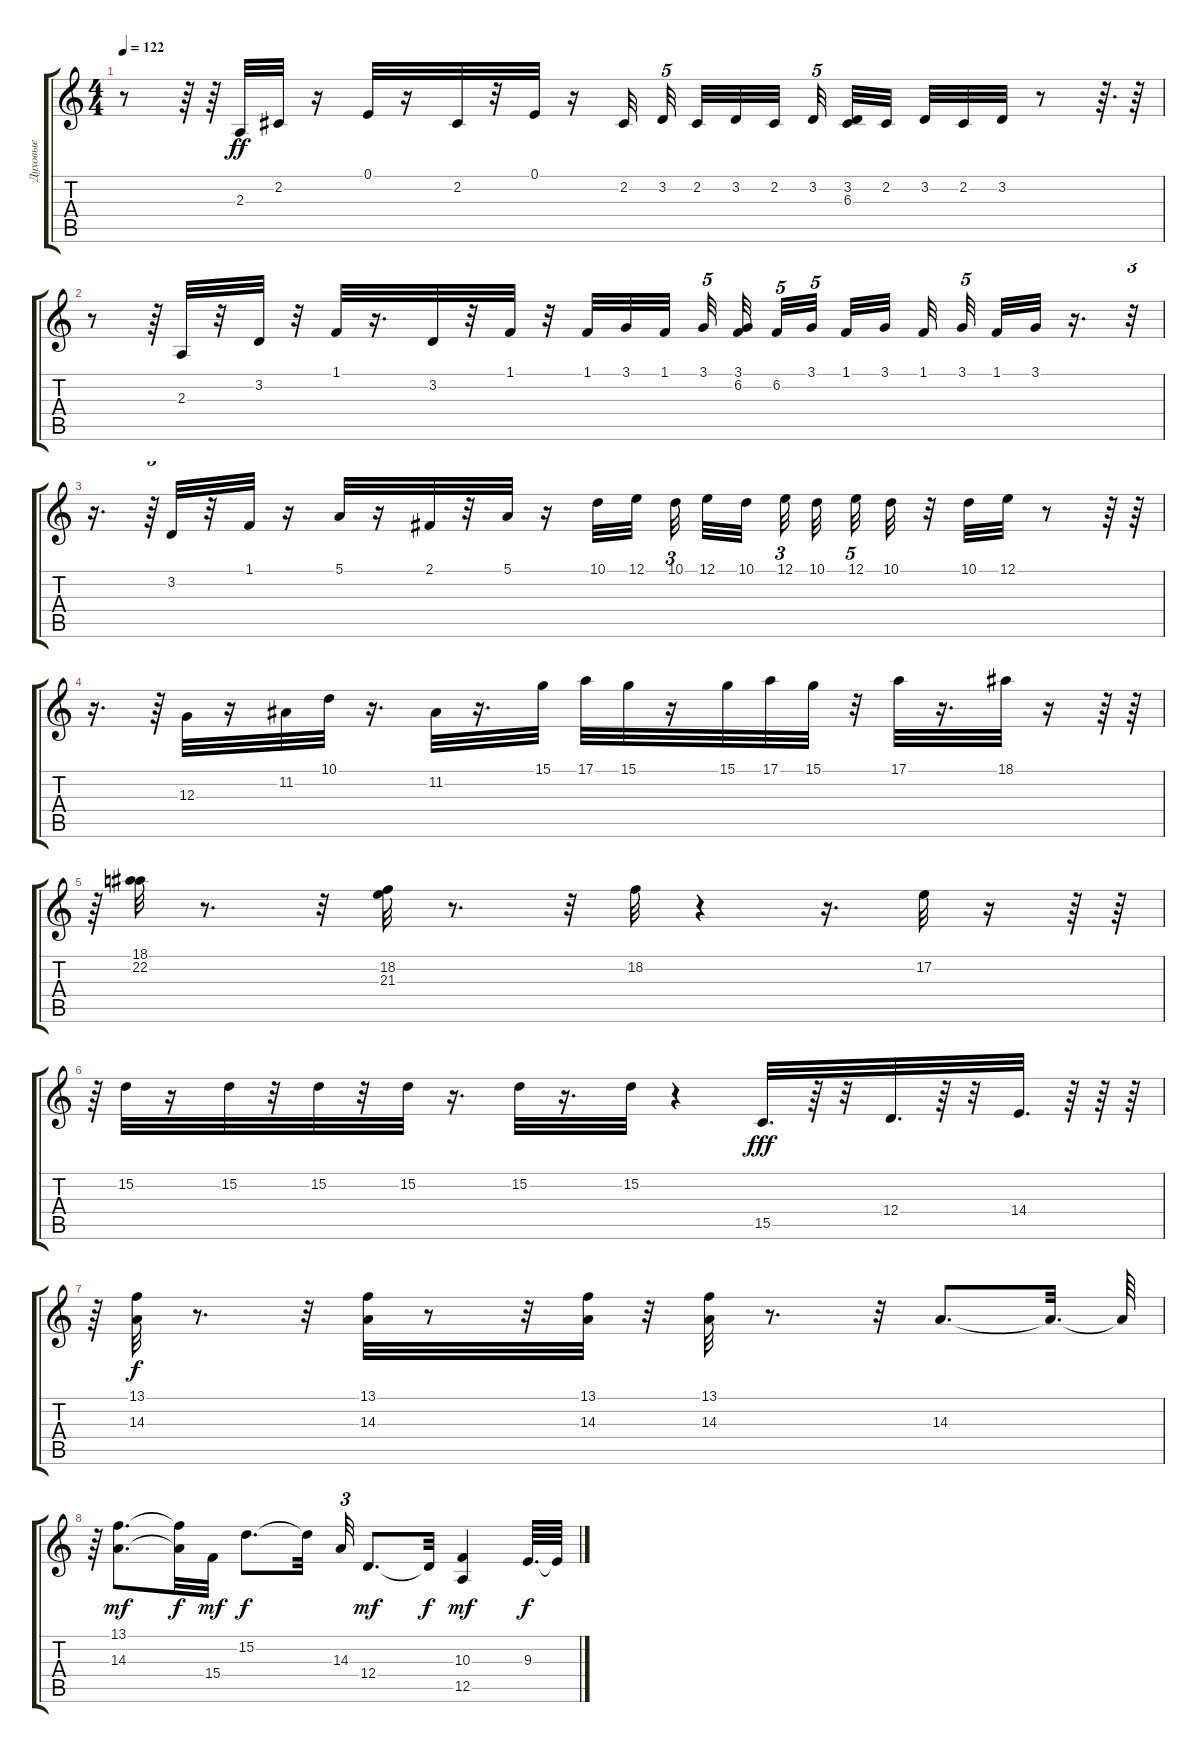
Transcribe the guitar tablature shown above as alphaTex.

\track ("Духовые" "Духовые") {instrument flute}
\staff {score tabs}
\tuning (E4 B3 G3 D3 A2 E2) {hide}
\ts (4 4)
\tempo 122
\clef g2
\ks c
r.8{dy ff} r.64 r.64 2.3.32 2.2.32 r.16 0.1.32 r.16 2.2.32 r.32 0.1.32 r.16 2.2.32{beam splitsecondary} 3.2.32{tu (5 4) beam splitsecondary} 2.2.32 3.2.32 2.2.32{beam splitsecondary} 3.2.32{tu (5 4) beam splitsecondary} (3.2 6.3).32 2.2.32 3.2.32 2.2.32 3.2.32 r.8 r.64{d} r.64 |
r.8 r.64 2.3.32 r.32 3.2.32 r.32 1.1.32 r.16{d} 3.2.32 r.32 1.1.32 r.32 1.1.32 3.1.32 1.1.32{beam splitsecondary} 3.1.32{tu (5 4) beam splitsecondary} (3.1 6.2).32{beam splitsecondary} 6.2.32{tu (5 4)} 3.1.32{tu (5 4) beam splitsecondary} 1.1.32 3.1.32 1.1.32{beam splitsecondary} 3.1.32{tu (5 4) beam splitsecondary} 1.1.32 3.1.32 r.16{d} r.32{tu (3 2)} |
r.16{d} r.64{tu (3 2)} 3.2.32 r.32 1.1.32 r.16 5.1.32 r.16 2.1.32 r.32 5.1.32 r.16 10.1.32 12.1.32{beam splitsecondary} 10.1.32{tu (3 2) beam splitsecondary} 12.1.32 10.1.32{beam splitsecondary} 12.1.32{tu (3 2) beam splitsecondary} 10.1.32{beam splitsecondary} 12.1.32{tu (5 4)} 10.1.32 r.32 10.1.32 12.1.32 r.8 r.64 r.64 |
r.16{d} r.64 12.3.32 r.16 11.2.32 10.1.32 r.16{d} 11.2.32 r.16{d} 15.1.32 17.1.32 15.1.32 r.16 15.1.32 17.1.32 15.1.32 r.32 17.1.32 r.16{d} 18.1.32 r.16 r.64 r.64 |
r.64 (18.1 22.2).32 r.8{d} r.32 (18.2 21.3).32 r.8{d} r.32 18.2.32 r.4 r.16{d} 17.2.32 r.16 r.64 r.64 |
r.64 15.2.32 r.16 15.2.32 r.32 15.2.32 r.32 15.2.32 r.16{d} 15.2.32 r.16{d} 15.2.32 r.4 15.5.32{d dy fff} r.64 r.32 12.4.32{d} r.64 r.32 14.4.32{d} r.64 r.64 r.64 |
r.64 (13.1 14.3).32{dy f} r.8{d} r.32 (13.1 14.3).32 r.8 r.32 (13.1 14.3).32 r.32 (13.1 14.3).32 r.8{d} r.32 14.3.8{d} 14.3{t}.32{d} 14.3{t}.64 |
r.64 (13.1 14.3).8{d dy mf} (13.1{t} 14.3{t}).32{dy f} 15.4.32{dy mf} 15.2.8{d dy f} 15.2{t}.32 14.3.32{tu (3 2)} 12.4.8{d dy mf} 12.4{t}.32{dy f} (10.3 12.5).4{dy mf} 9.3.64{d dy f} 9.3{t}.64
